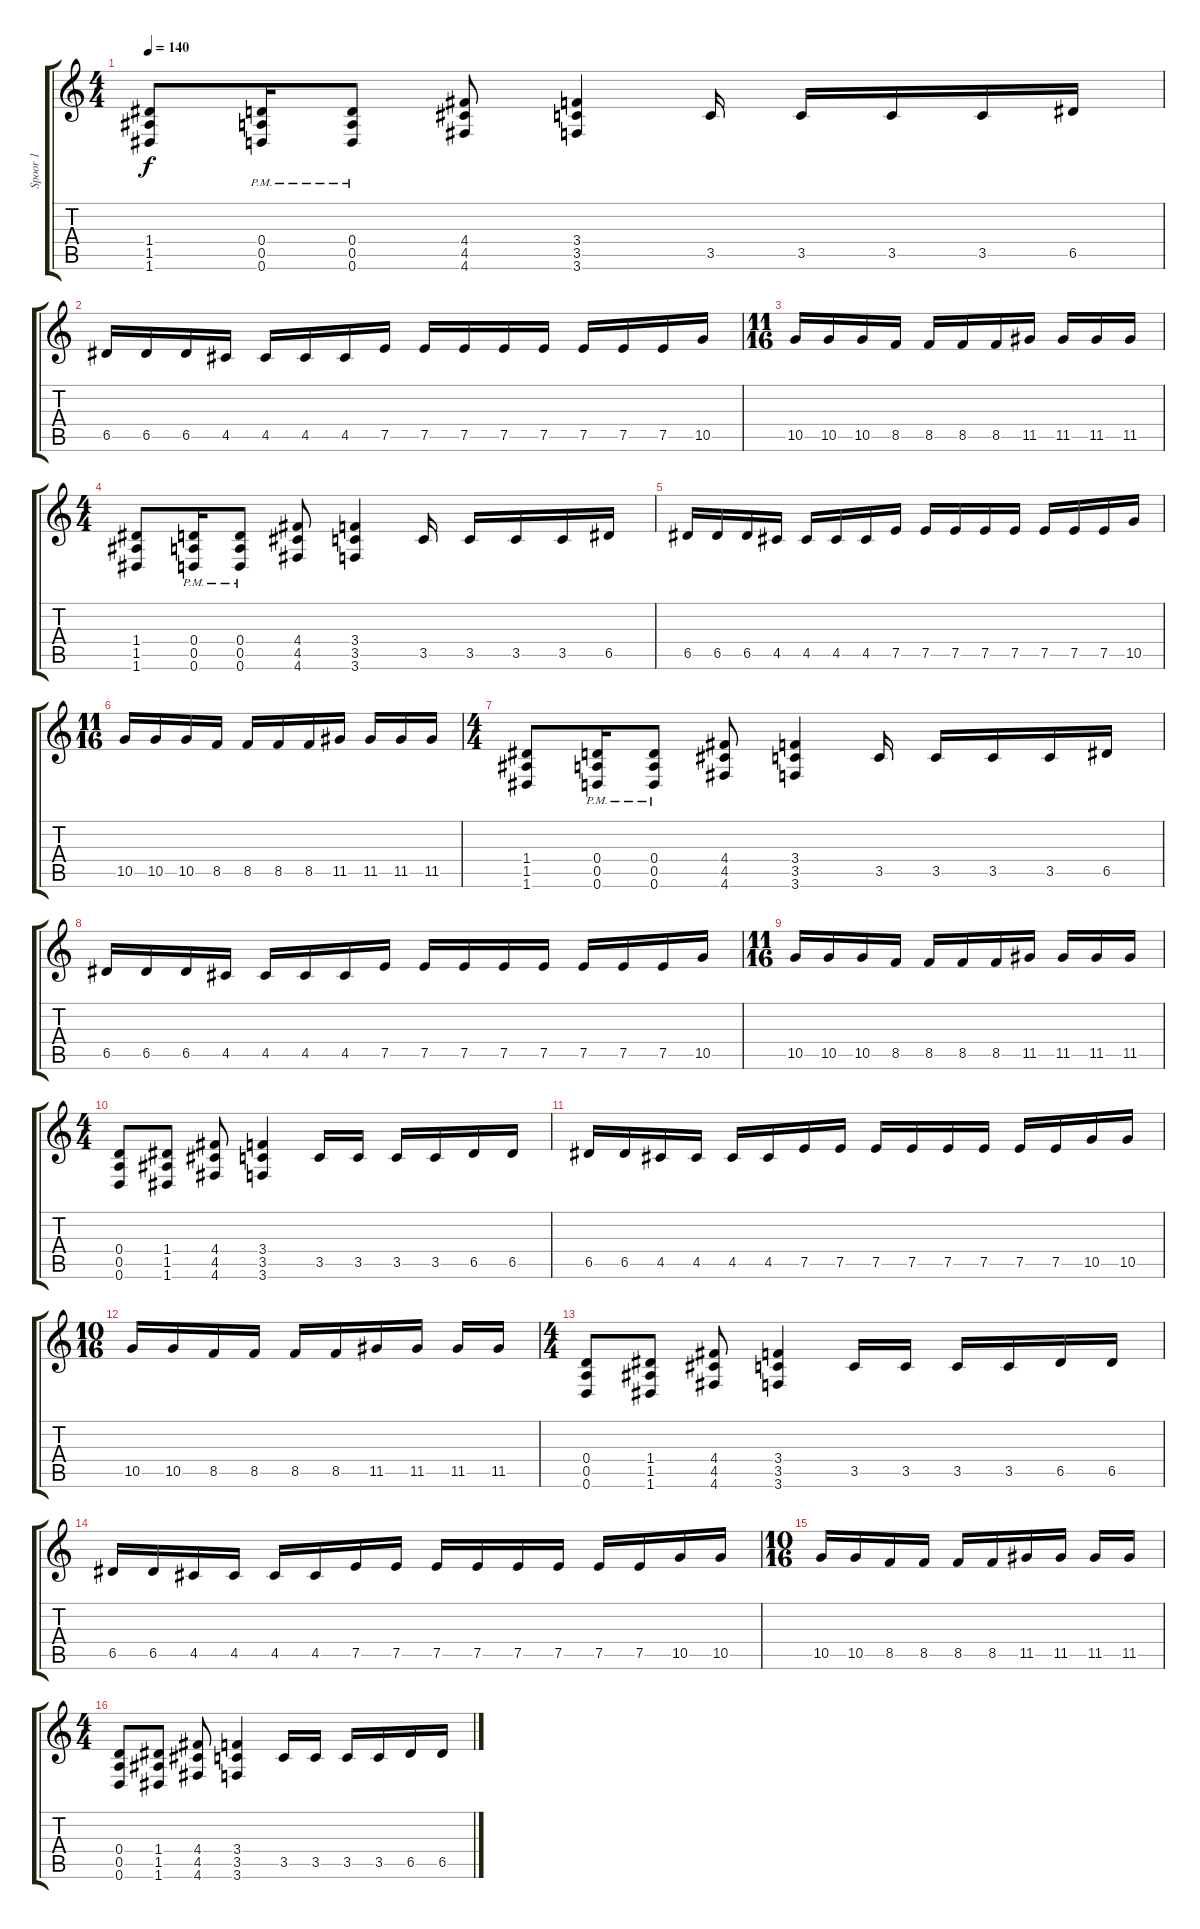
\track ("Spoor 1" "Spoor 1") {instrument distortionguitar}
\staff {score tabs}
\tuning (E4 B3 G3 D3 A2 D2) {hide}
\ts (4 4)
\tempo 140
\clef g2
\ks c
(1.4 1.5 1.6).8{dy f} (0.4{pm} 0.5{pm} 0.6{pm}).16 (0.4{pm} 0.5{pm} 0.6{pm}).8 (4.4 4.5 4.6).8 (3.4 3.5 3.6).4 3.5.16 3.5.16 3.5.16 3.5.16 6.5.16 |
6.5.16 6.5.16 6.5.16 4.5.16 4.5.16 4.5.16 4.5.16 7.5.16 7.5.16 7.5.16 7.5.16 7.5.16 7.5.16 7.5.16 7.5.16 10.5.16 |
\ts (11 16)
10.5.16 10.5.16 10.5.16 8.5.16 8.5.16 8.5.16 8.5.16 11.5.16 11.5.16 11.5.16 11.5.16 |
\ts (4 4)
(1.4 1.5 1.6).8 (0.4{pm} 0.5{pm} 0.6{pm}).16 (0.4{pm} 0.5{pm} 0.6{pm}).8 (4.4 4.5 4.6).8 (3.4 3.5 3.6).4 3.5.16 3.5.16 3.5.16 3.5.16 6.5.16 |
6.5.16 6.5.16 6.5.16 4.5.16 4.5.16 4.5.16 4.5.16 7.5.16 7.5.16 7.5.16 7.5.16 7.5.16 7.5.16 7.5.16 7.5.16 10.5.16 |
\ts (11 16)
10.5.16 10.5.16 10.5.16 8.5.16 8.5.16 8.5.16 8.5.16 11.5.16 11.5.16 11.5.16 11.5.16 |
\ts (4 4)
(1.4 1.5 1.6).8 (0.4{pm} 0.5{pm} 0.6{pm}).16 (0.4{pm} 0.5{pm} 0.6{pm}).8 (4.4 4.5 4.6).8 (3.4 3.5 3.6).4 3.5.16 3.5.16 3.5.16 3.5.16 6.5.16 |
6.5.16 6.5.16 6.5.16 4.5.16 4.5.16 4.5.16 4.5.16 7.5.16 7.5.16 7.5.16 7.5.16 7.5.16 7.5.16 7.5.16 7.5.16 10.5.16 |
\ts (11 16)
10.5.16 10.5.16 10.5.16 8.5.16 8.5.16 8.5.16 8.5.16 11.5.16 11.5.16 11.5.16 11.5.16 |
\ts (4 4)
(0.4 0.5 0.6).8 (1.4 1.5 1.6).8 (4.4 4.5 4.6).8 (3.4 3.5 3.6).4 3.5.16 3.5.16 3.5.16 3.5.16 6.5.16 6.5.16 |
6.5.16 6.5.16 4.5.16 4.5.16 4.5.16 4.5.16 7.5.16 7.5.16 7.5.16 7.5.16 7.5.16 7.5.16 7.5.16 7.5.16 10.5.16 10.5.16 |
\ts (10 16)
10.5.16 10.5.16 8.5.16 8.5.16 8.5.16 8.5.16 11.5.16 11.5.16 11.5.16 11.5.16 |
\ts (4 4)
(0.4 0.5 0.6).8 (1.4 1.5 1.6).8 (4.4 4.5 4.6).8 (3.4 3.5 3.6).4 3.5.16 3.5.16 3.5.16 3.5.16 6.5.16 6.5.16 |
6.5.16 6.5.16 4.5.16 4.5.16 4.5.16 4.5.16 7.5.16 7.5.16 7.5.16 7.5.16 7.5.16 7.5.16 7.5.16 7.5.16 10.5.16 10.5.16 |
\ts (10 16)
10.5.16 10.5.16 8.5.16 8.5.16 8.5.16 8.5.16 11.5.16 11.5.16 11.5.16 11.5.16 |
\ts (4 4)
(0.4 0.5 0.6).8 (1.4 1.5 1.6).8 (4.4 4.5 4.6).8 (3.4 3.5 3.6).4 3.5.16 3.5.16 3.5.16 3.5.16 6.5.16 6.5.16
